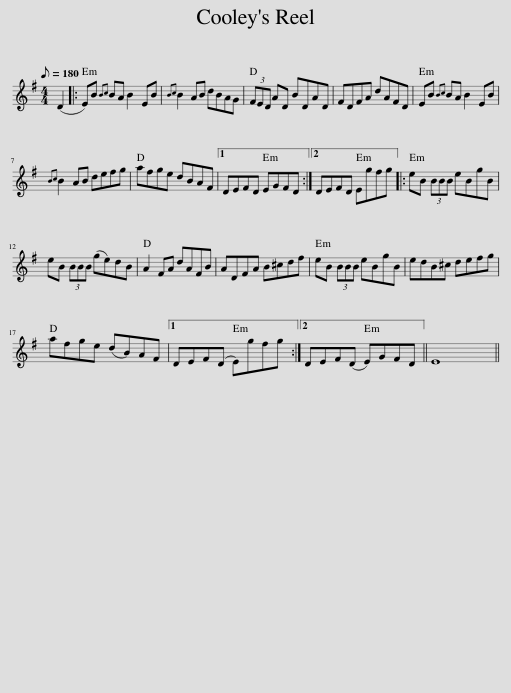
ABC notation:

X:1
L:1/8
Q:1/8=180
M:4/4
I:linebreak $
K:Emin
V:1 treble
V:1
 (D2 |: E)B{Bc} BA B2 EB |{Bc} B2 AB dBAG | (3FED AD BDAD | FDFA dAFD | %5
 EB{Bc} BA B2 EB |${Bc} B2 AB defg | afge dBAF |1 DEFD EGFD :|2 DEFD Egfg |: %10
 eB (3BBB eBgB |$ eB (3BBB (ge)dB | A2 FA dAFB | ADFA B^cdf | eB (3BBB eBgB | %15
 edB^c defg |$ afge (dB)AF |1 DEF(D E)gfg :|2 DEF(D E)GFD || E8 || %20
